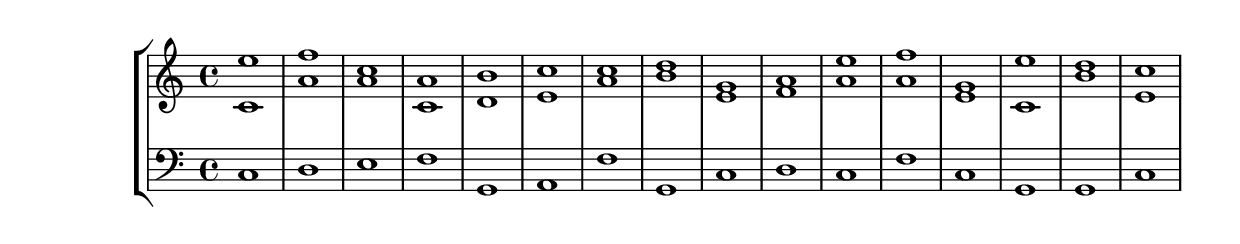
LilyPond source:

\version "2.16.0"

% PocketBach Score by Jesse Lew
\language "english"

\parallelMusic #'(voiceA voiceB voiceC)
{
\relative c'' e1 | %1
\relative f' c1 | %1
\relative c c1 | %1

\relative c'' f1 | %2
\relative f' a1 | %2
\relative c d1 | %2

\relative c'' c1 | %3
\relative f' a1 | %3
\relative c e1 | %3

\relative c'' a1 | %4
\relative f' c1 | %4
\relative c f1 | %4

\relative c'' b1 | %5
\relative f' d1 | %5
\relative c g1 | %5

\relative c'' c1 | %6
\relative f' e1 | %6
\relative c a1 | %6

\relative c'' c1 | %7
\relative f' a1 | %7
\relative c f1 | %7

\relative c'' d1 | %8
\relative f' b1 | %8
\relative c g1 | %8

\relative c'' g1 | %9
\relative f' e1 | %9
\relative c c1 | %9

\relative c'' a1 | %10
\relative f' f1 | %10
\relative c d1 | %10

\relative c'' e1 | %11
\relative f' a1 | %11
\relative c c1 | %11

\relative c'' f1 | %12
\relative f' a1 | %12
\relative c f1 | %12

\relative c'' g1 | %13
\relative f' e1 | %13
\relative c c1 | %13

\relative c'' e1 | %14
\relative f' c1 | %14
\relative c g1 | %14

\relative c'' d1 | %15
\relative f' b1 | %15
\relative c g1 | %15

\relative c'' c1 | %16
\relative f' e1 | %16
\relative c c1 | %16

}
\new StaffGroup <<
  \new Staff << \relative c'' \voiceA \\ \relative c' \voiceB >>
  \new Staff \relative c { \clef bass \voiceC }
>>